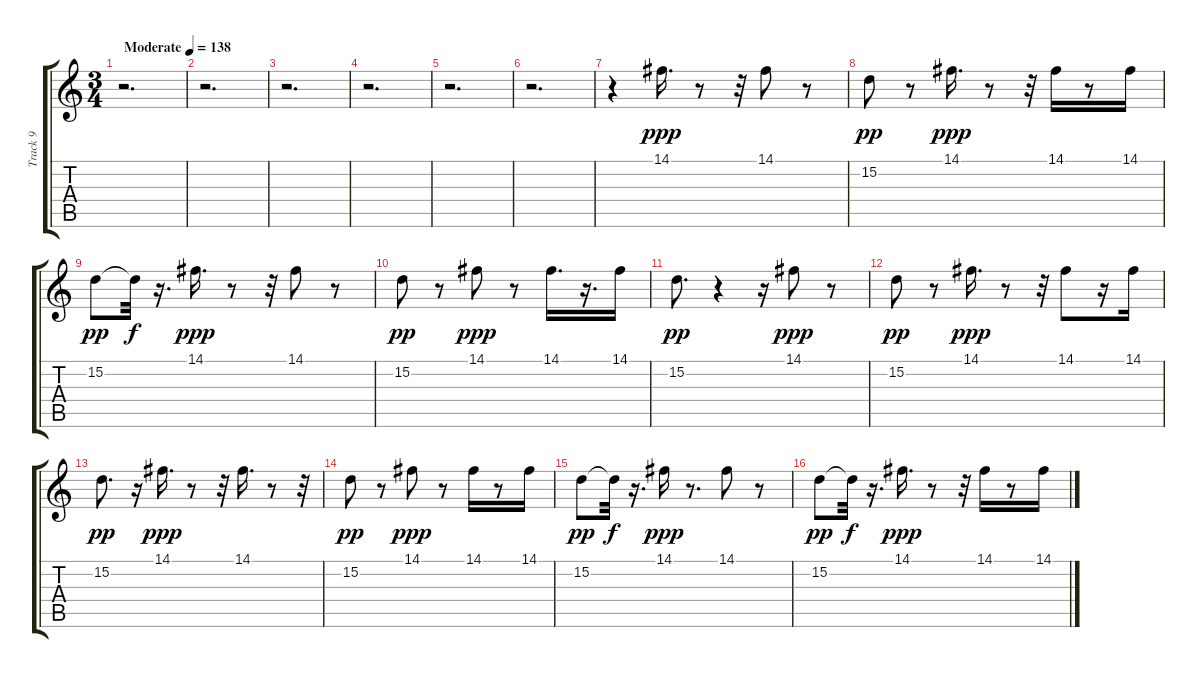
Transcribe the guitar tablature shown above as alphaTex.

\track ("Track 9" "Track 9") {instrument telephonering}
\staff {score tabs}
\tuning (E4 B3 G3 D3 A2 E2) {hide}
\ts (3 4)
\tempo (138 "Moderate")
\clef g2
\ks c
r.2{d dy ppp instrument telephonering} |
r.2{d} |
r.2{d} |
r.2{d} |
r.2{d} |
r.2{d} |
r.4 14.1.16{d} r.8 r.32 14.1.8 r.8 |
15.2.8{dy pp} r.8 14.1.16{d dy ppp} r.8 r.32 14.1.16 r.8 14.1.16 |
15.2.8{dy pp} 15.2{t}.32{dy f} r.16{d} 14.1.16{d dy ppp} r.8 r.32 14.1.8 r.8 |
15.2.8{dy pp} r.8 14.1.8{dy ppp} r.8 14.1.16{d} r.16{d} 14.1.16 |
15.2.8{d dy pp} r.4 r.16 14.1.8{dy ppp} r.8 |
15.2.8{dy pp} r.8 14.1.16{d dy ppp} r.8 r.32 14.1.8 r.16 14.1.16 |
15.2.8{d dy pp} r.16 14.1.16{d dy ppp} r.8 r.32 14.1.16{d} r.8 r.32 |
15.2.8{dy pp} r.8 14.1.8{dy ppp} r.8 14.1.16 r.8 14.1.16 |
15.2.8{dy pp} 15.2{t}.32{dy f} r.16{d} 14.1.16{dy ppp} r.8{d} 14.1.8 r.8 |
15.2.8{dy pp} 15.2{t}.32{dy f} r.16{d} 14.1.16{d dy ppp} r.8 r.32 14.1.16 r.8 14.1.16
